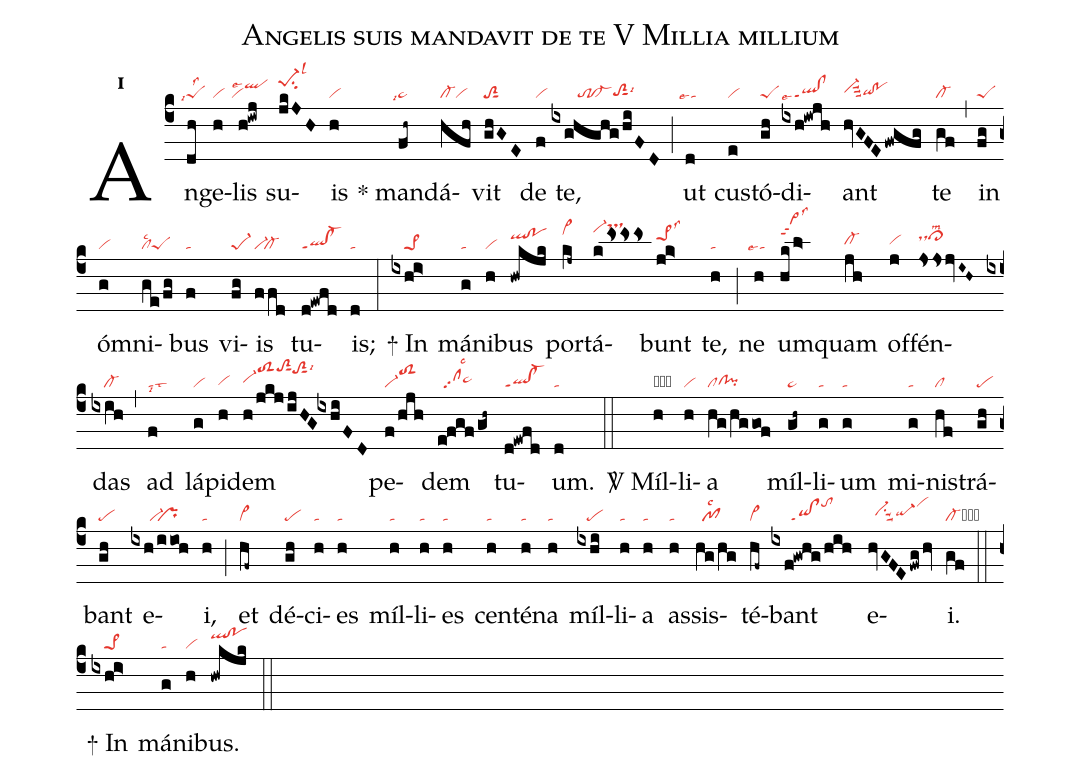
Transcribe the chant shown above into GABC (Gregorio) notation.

name:Angelis suis mandavit de te V Millia millium;
office-part:re;
mode:1;
nabc-lines:1;
%%
initial-style: 1;
name: Angelis suis mandavit de te;
mode:1;
office-part: Responsorium;
annotation: Resp.;
annotation:i;
nabc-lines:1;
%%
(c4) An(dh|``peSlsi7lss2)ge(h|vi)lis(h!iwj|``vilse2qlhj) su(jkJH|pe-1hksu2lsl3)is(h|vi) <sp>*</sp> man(fh~|``ta>lsi7)dá(hfh|cl-vi)vit(ghGE|toS2sut1) de(f|vi) te,(ixghghg/hiFD|////////to!cl-toS2hgsut1lsi6) (;) ut(d|``talse4) cus(e|vi)tó(gh|peS)di(ixh!iwjh|ql!clppt1lse7)ant(hvGFE/fwgfg|vi-hhsuu3qihg!pohg) te(gf|cl-) (,) in(fg|peS) óm(g|vi)ni(ge/fg|cllsc2peS)bus(f|ta) vi(fg|pe-1)is(ffd|vi-`cl-) tu(d!ewfd|ql!cl-ppt1)is;(d|ta) (:)
<sp>+</sp> In(ixhi>|////pe>1) má(g|ta)ni(h|vi)bus(hwkjk|qlhj!pohj) por(kj~|vi>hl)tá(k/msmsms|vi-hmtshp)bunt(jk>|pe>1hjlss3) te,(h|ta) (;) ne(h|``talse4) um(hk/l>|vi>hlppt2lss3)quam(jh|cl-hh) of(j|vihh)fén(jssjvI~H~|dshjcl>hjlsm2)das(ixih|////cl-) (,) ad(f|talsi8lst3) lá(g|vi)pi(h|vihg)dem(h/jkj/ijHG!ixhiFD|vi-hhtoS2hltoS2hmsut1toS2hlsut1lsi6) pe(f/hjh|vi-toS2hk)dem(e!fgf/gh~|//sflsc3`ta>hh) tu(d!ewfd|ql!cl-ppt1)um.(d|ta) (::)

<sp>V/</sp> Míl(h|obvi)li(h|vi)a(hg/hggof|clclhg!pihg) míl(gh~|pe~)li(g|ta)um(g|ta) mi(g|ta)nis(hf|cl)trá(gh|pe)bant(gh|pe) e(ixh/iioh|//////vi-``pr)i,(h|ta) (;) et(hf~|vi>) dé(gh|pe)ci(h|ta)es(h|ta) míl(h|ta)li(h|ta)es(h|ta) cen(h|ta)té(h|ta)na(h|ta) míl(ixhi|///pe)li(h|ta)a(h|ta) as(h|ta)sis(hg/hg|//pf1lsc2)té(hf~|vi>)bant(ixf!gwhg/hih|//////qi!clppt1tohl) e(hvGFE/fwg/hv|//vi-hhsu1suu2qi-hhvihl)i.(gf|cl-cb) (::)
<sp>+</sp> In(ixhi>|////pe>1) má(g|ta)ni(h|vi)bus.(hwkjk|qlhj!pohj) (::)
